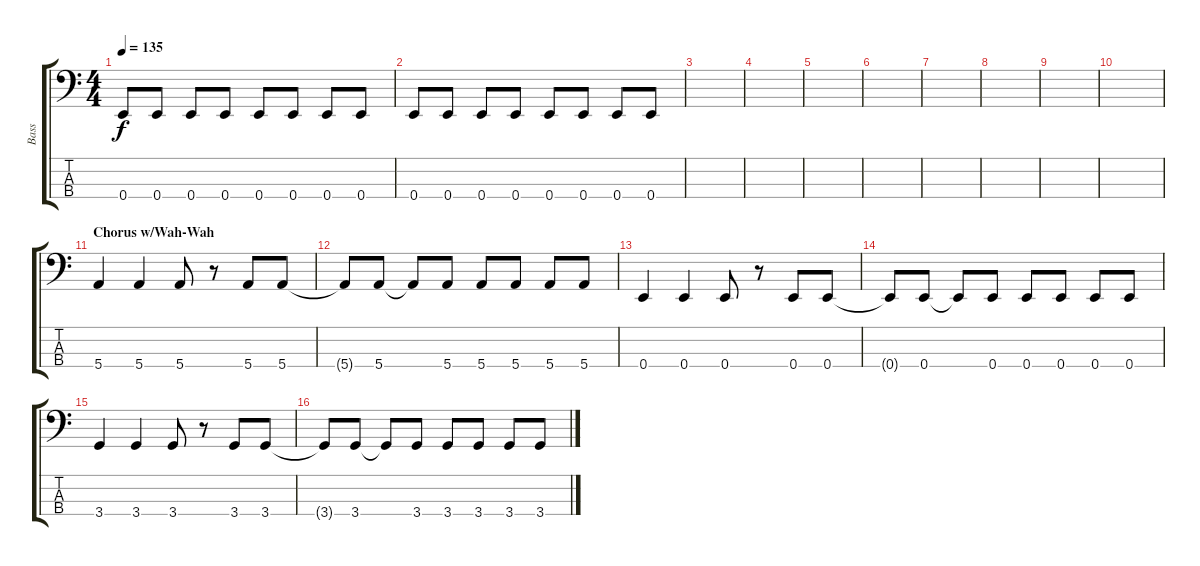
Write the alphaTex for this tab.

\track ("Bass" "Bass") {instrument electricbasspick}
\staff {score tabs}
\tuning (G2 D2 A1 E1) {hide}
\ts (4 4)
\tempo 135
\clef f4
\ks c
0.4.8{dy f} 0.4.8 0.4.8 0.4.8 0.4.8 0.4.8 0.4.8 0.4.8 |
0.4.8 0.4.8 0.4.8 0.4.8 0.4.8 0.4.8 0.4.8 0.4.8 |
|
|
|
|
|
|
|
|
\section ("" "Chorus w/Wah-Wah")
5.4.4 5.4.4 5.4.8 r.8 5.4.8 5.4.8 |
5.4{t}.8 5.4.8 5.4{t}.8 5.4.8 5.4.8 5.4.8 5.4.8 5.4.8 |
0.4.4 0.4.4 0.4.8 r.8 0.4.8 0.4.8 |
0.4{t}.8 0.4.8 0.4{t}.8 0.4.8 0.4.8 0.4.8 0.4.8 0.4.8 |
3.4.4 3.4.4 3.4.8 r.8 3.4.8 3.4.8 |
3.4{t}.8 3.4.8 3.4{t}.8 3.4.8 3.4.8 3.4.8 3.4.8 3.4.8
